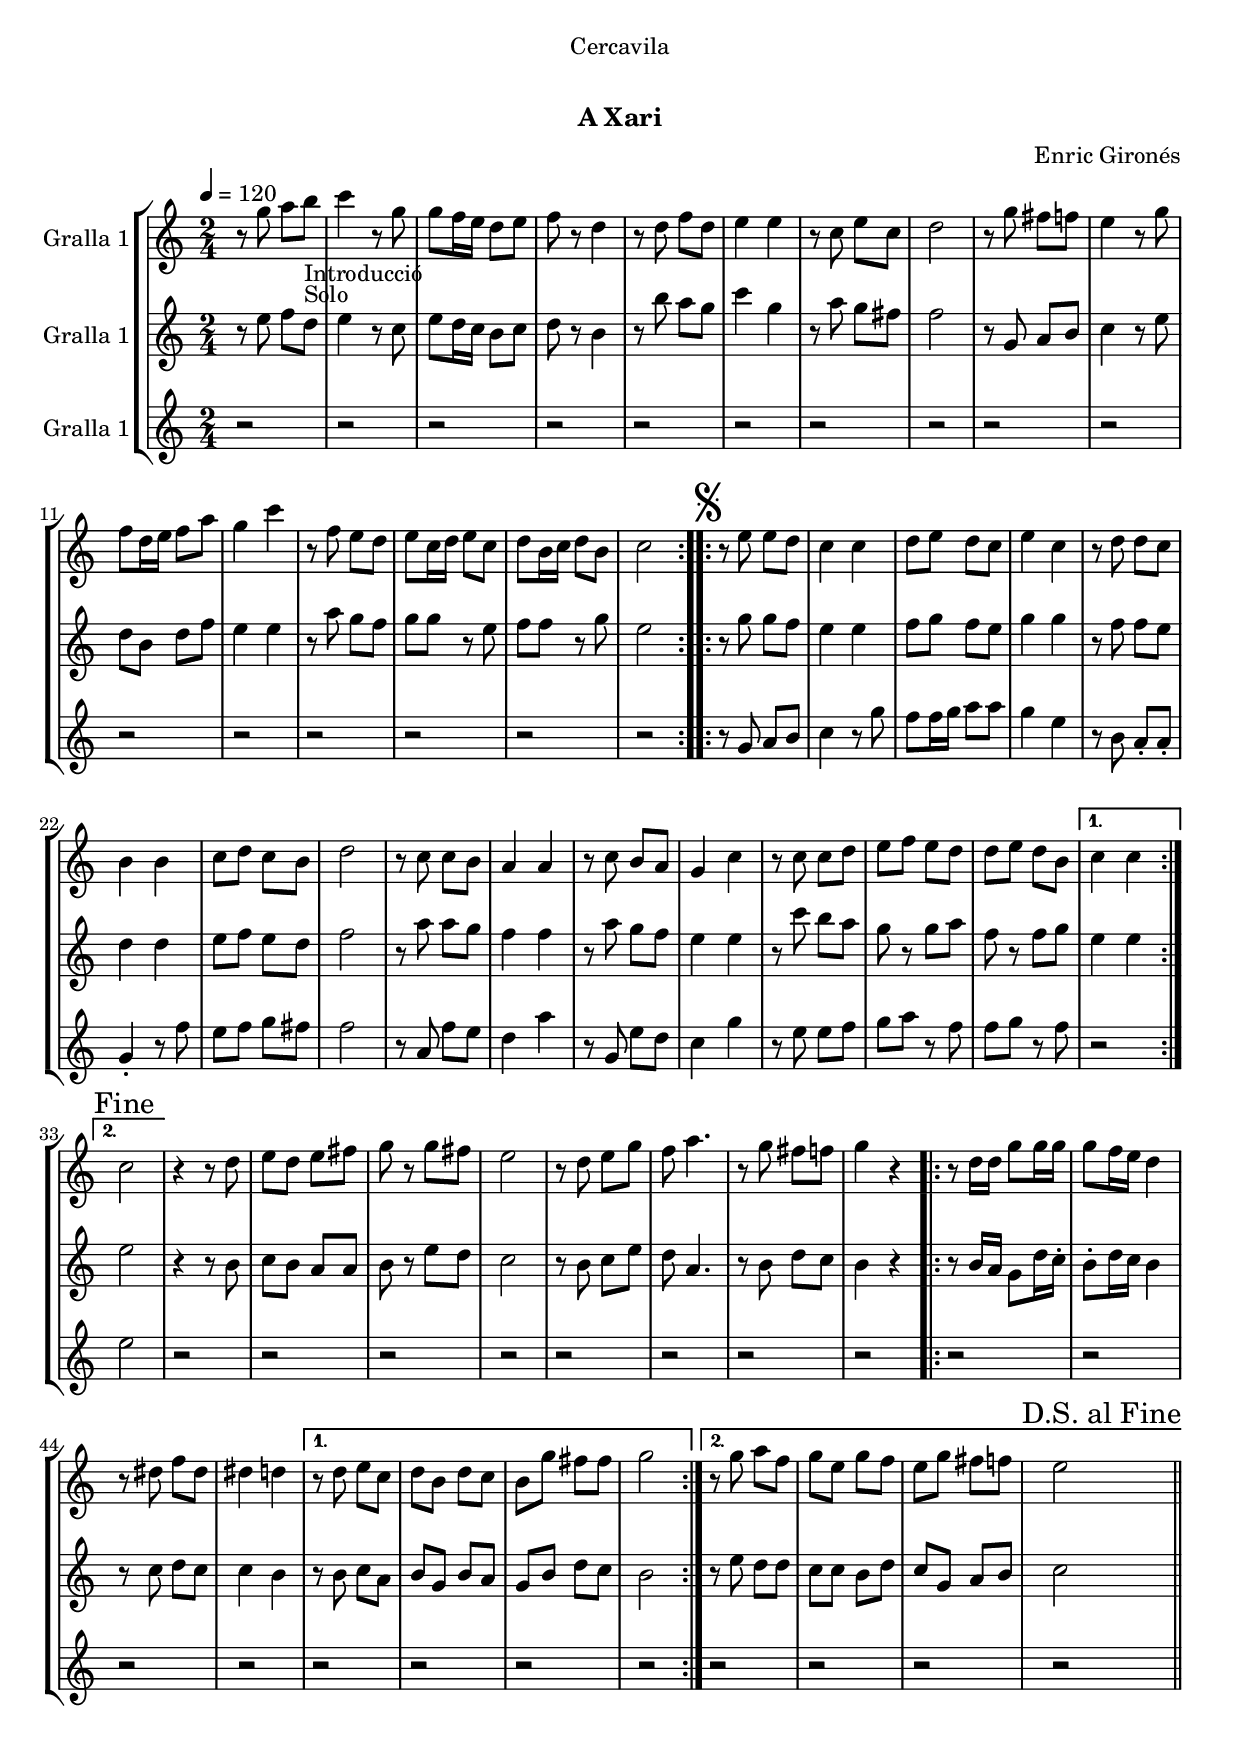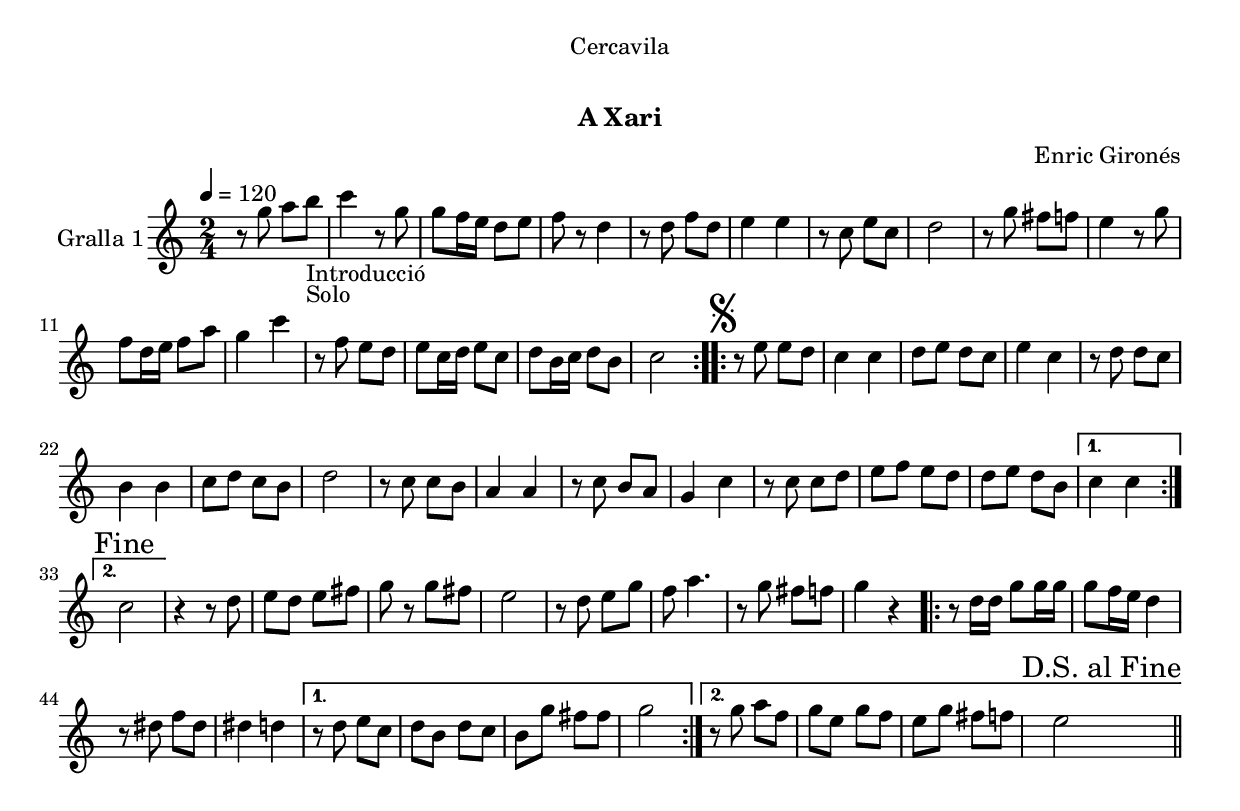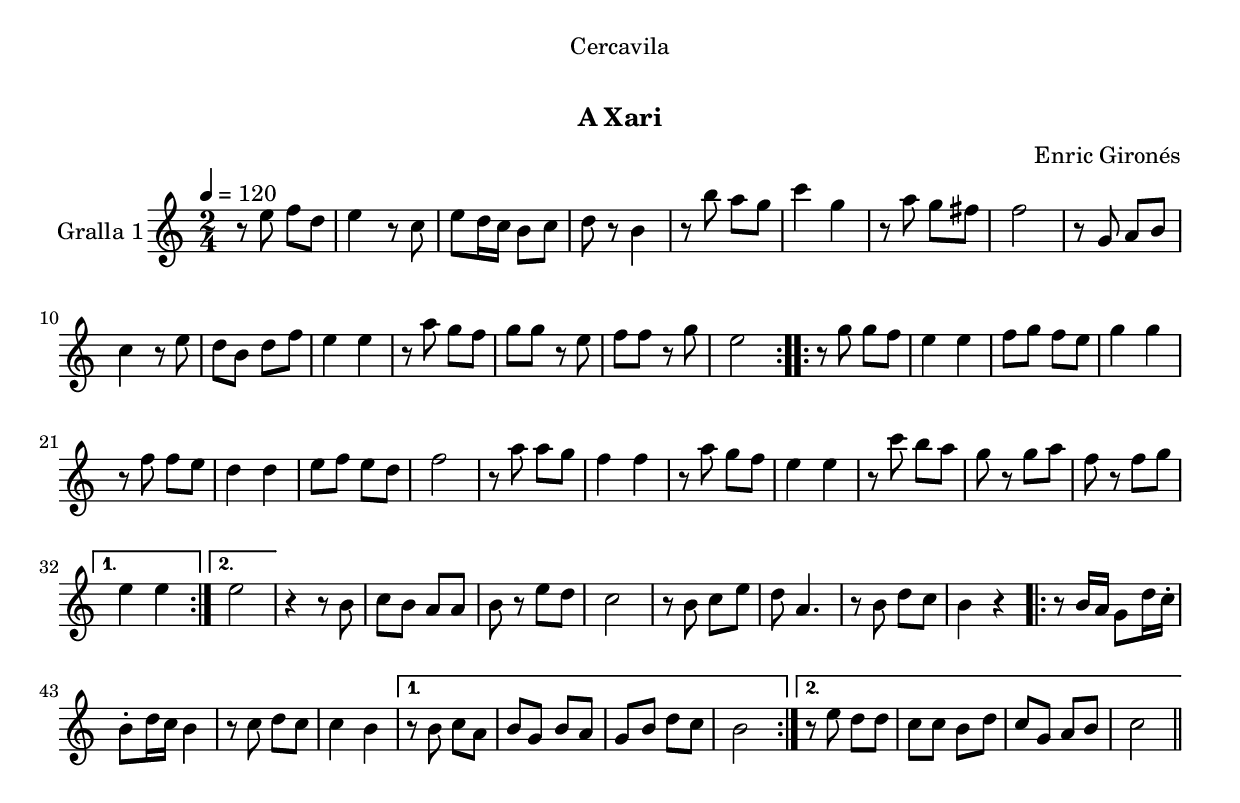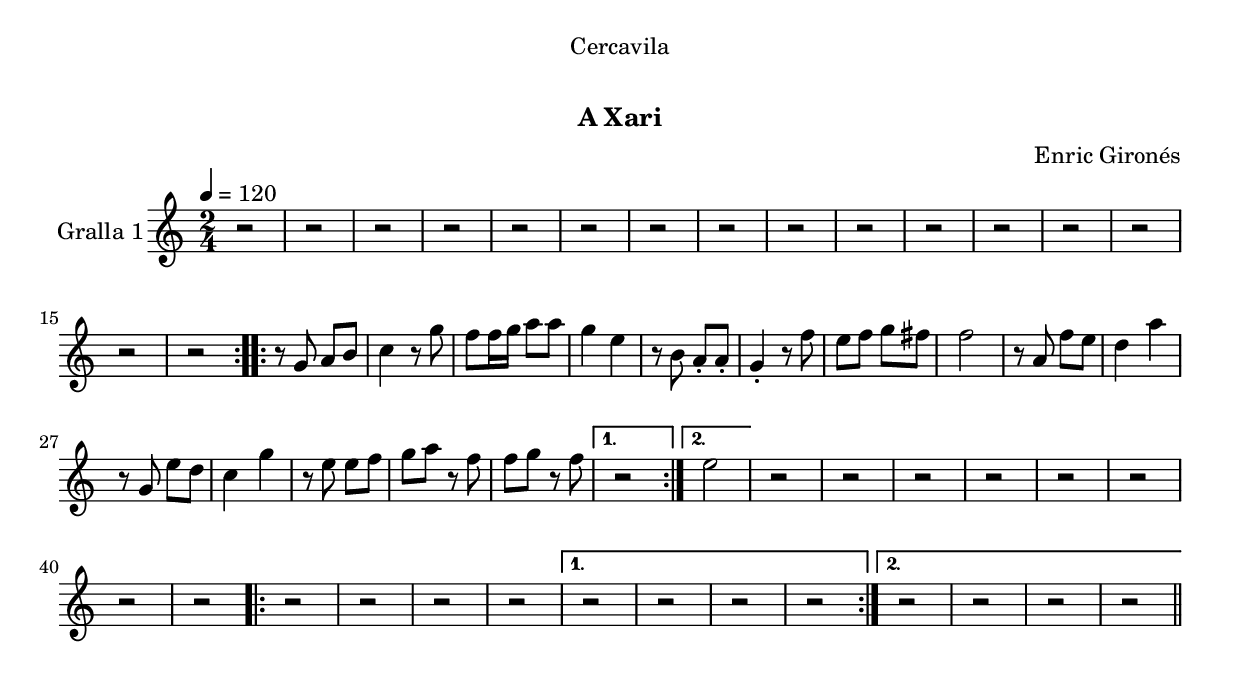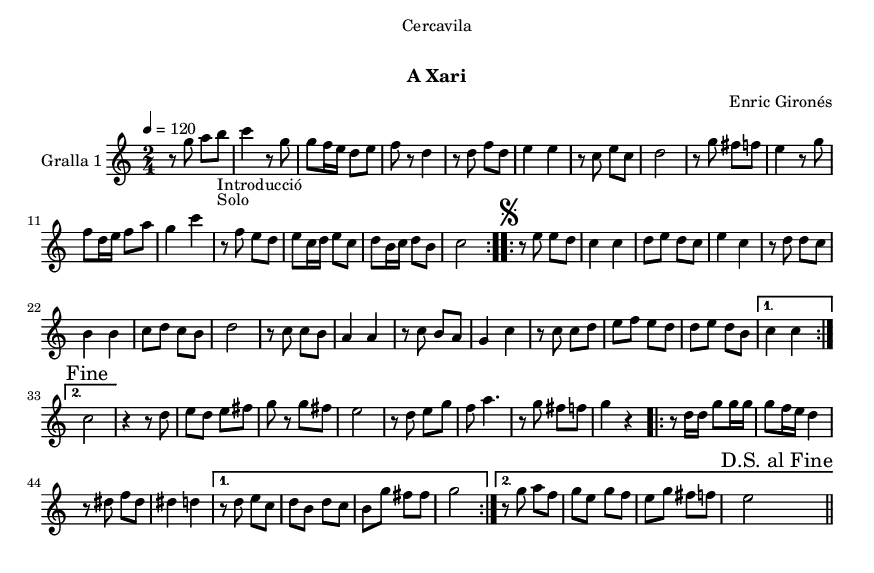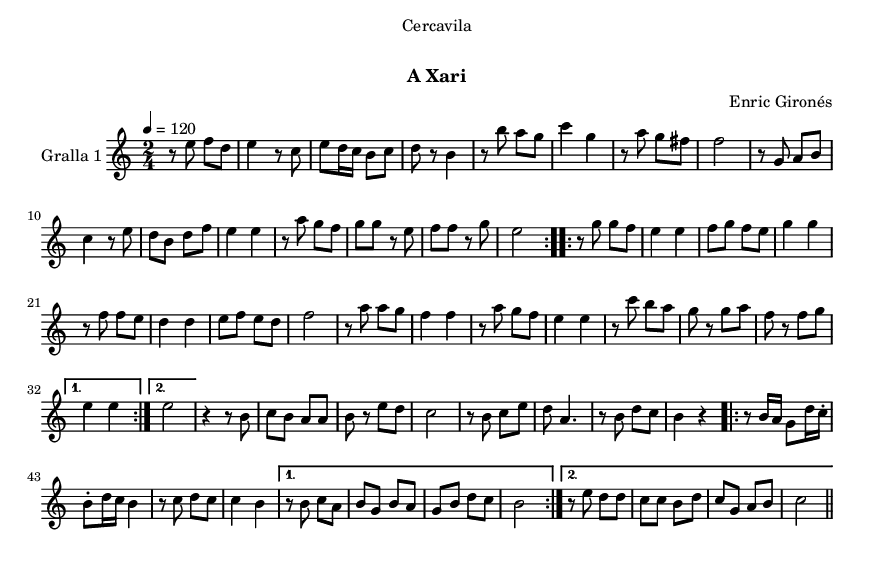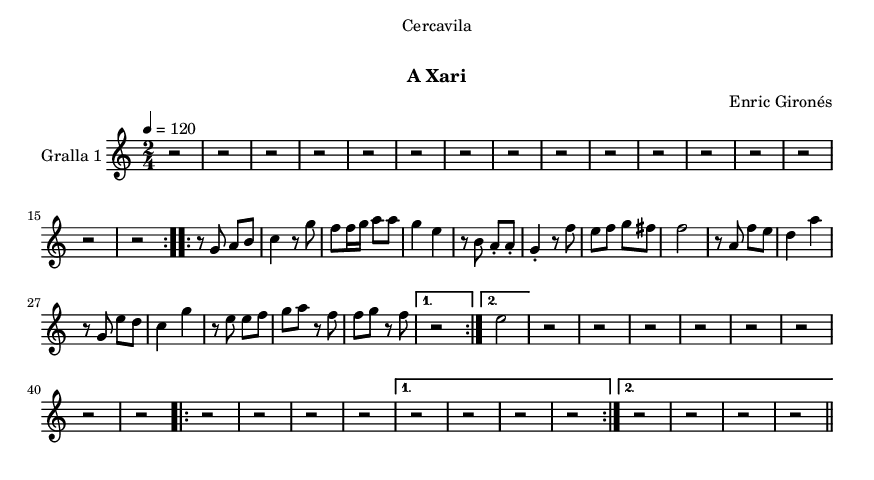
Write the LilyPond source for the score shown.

\version "2.16.0"

\header {
  dedication="Cercavila"
  title="  "
  subtitle="A Xari"
  subsubtitle=""
  poet=""
  meter=""
  piece=""
  composer="Enric Gironés"
  arranger=""
  opus=""
  instrument=""
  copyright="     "
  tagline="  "
}

liniaroAa =
\relative g''
{
  \tempo 4=120
  \clef treble
  \key c \major
  \time 2/4
  \repeat volta 2 { r8 g a b _"Introducció" _"Solo"  |
  c4 r8 g  |
  g8 f16 e d8 e  |
  f8 r d4  |
  %05
  r8 d f d  |
  e4 e  |
  r8 c e c  |
  d2  |
  r8 g fis f  |
  %10
  e4 r8 g  |
  f8 d16 e f8 a  |
  g4 c  |
  r8 f, e d  |
  e8 c16 d e8 c  |
  %15
  d8 b16 c d8 b  |
  c2  | }
  \repeat volta 2 { \mark \markup {\musicglyph #"scripts.segno"} r8 e e  d  |
  c4 c  |
  d8 e d c  |
  %20
  e4 c  |
  r8 d d c  |
  b4 b  |
  c8 d c b  |
  d2  |
  %25
  r8 c c b  |
  a4 a  |
  r8 c b a  |
  g4 c  |
  r8 c c d  |
  %30
  e8 f e d  |
  d8 e d b }
  \alternative { { c4 c }
  { \mark "Fine" c2 } }
  r4 r8  d   |
  %35
  e8 d e fis  |
  g8 r g fis  |
  e2  |
  r8 d e g  |
  f8 a4.  |
  %40
  r8 g fis f  |
  g4 r  |
  \repeat volta 2 { r8 d16 d g8 g16 g  |
  g8 f16 e d4  |
  r8 dis f dis  |
  %45
  dis4 d }
  \alternative { { r8 d e c  |
  d8 b d c  |
  b8 g' fis fis  |
  g2 }
  %50
  { r8 g a f  |
  g8 e g f  |
  e8 g fis f  |
  \mark "D.S. al Fine" e2 } } \bar "||"
}

liniaroAb =
\relative e''
{
  \tempo 4=120
  \clef treble
  \key c \major
  \time 2/4
  \repeat volta 2 { r8 e f d  |
  e4 r8 c  |
  e8 d16 c b8 c  |
  d8 r b4  |
  %05
  r8 b' a g  |
  c4 g  |
  r8 a g fis  |
  f2  |
  r8 g, a b  |
  %10
  c4 r8 e  |
  d8 b d f  |
  e4 e  |
  r8 a g f  |
  g8 g r e  |
  %15
  f8 f r g  |
  e2  | }
  \repeat volta 2 { r8 g g f  |
  e4 e  |
  f8 g f e  |
  %20
  g4 g  |
  r8 f f e  |
  d4 d  |
  e8 f e d  |
  f2  |
  %25
  r8 a a g  |
  f4 f  |
  r8 a g f  |
  e4 e  |
  r8 c' b a  |
  %30
  g8 r g a  |
  f8 r f g }
  \alternative { { e4 e }
  { e2 } }
  r4 r8 b  |
  %35
  c8 b a a  |
  b8 r e d  |
  c2  |
  r8 b c e  |
  d8 a4.  |
  %40
  r8 b d c  |
  b4 r  |
  \repeat volta 2 { r8 b16 a g8 d'16 c -.  |
  b8 -. d16 c b4  |
  r8 c d c  |
  %45
  c4 b }
  \alternative { { r8 b c a  |
  b8 g b a  |
  g8 b d c  |
  b2 }
  %50
  { r8 e d d  |
  c8 c b d  |
  c8 g a b  |
  c2 } } \bar "||"
}

liniaroAc =
\relative g'
{
  \tempo 4=120
  \clef treble
  \key c \major
  \time 2/4
  \repeat volta 2 { r2  |
  r2  |
  r2  |
  r2  |
  %05
  r2  |
  r2  |
  r2  |
  r2  |
  r2  |
  %10
  r2  |
  r2  |
  r2  |
  r2  |
  r2  |
  %15
  r2  |
  r2  | }
  \repeat volta 2 { r8 g a b  |
  c4 r8 g'  |
  f8 f16 g a8 a  |
  %20
  g4 e  |
  r8 b a -. a -.  |
  g4 -. r8 f'  |
  e8 f g fis  |
  f2  |
  %25
  r8 a, f' e  |
  d4 a'  |
  r8 g, e' d  |
  c4 g'  |
  r8 e e f  |
  %30
  g8 a r f  |
  f8 g r f }
  \alternative { { r2 }
  { e2 } }
  r2  |
  %35
  r2  |
  r2  |
  r2  |
  r2  |
  r2  |
  %40
  r2  |
  r2  |
  \repeat volta 2 { r2  |
  r2  |
  r2  |
  %45
  r2 }
  \alternative { { r2  |
  r2  |
  r2  |
  r2 }
  %50
  { r2  |
  r2  |
  r2  |
  r2 } } \bar "||"
}

\book {

\paper {
  print-page-number = false
}

\bookpart {
  \score {
    \new StaffGroup {
      \override Score.RehearsalMark #'self-alignment-X = #LEFT
      <<
        \new Staff \with {instrumentName = #"Gralla 1" } \liniaroAa
        \new Staff \with {instrumentName = #"Gralla 1" } \liniaroAb
        \new Staff \with {instrumentName = #"Gralla 1" } \liniaroAc
      >>
    }
    \layout {}
  }\score { \unfoldRepeats
    \new StaffGroup {
      \override Score.RehearsalMark #'self-alignment-X = #LEFT
      <<
        \new Staff \with {instrumentName = #"Gralla 1" } \liniaroAa
        \new Staff \with {instrumentName = #"Gralla 1" } \liniaroAb
        \new Staff \with {instrumentName = #"Gralla 1" } \liniaroAc
      >>
    }
    \midi {}
  }
}

\bookpart {
  \header {}
  \score {
    \new StaffGroup {
      \override Score.RehearsalMark #'self-alignment-X = #LEFT
      <<
        \new Staff \with {instrumentName = #"Gralla 1" } \liniaroAa
      >>
    }
    \layout {}
  }\score { \unfoldRepeats
    \new StaffGroup {
      \override Score.RehearsalMark #'self-alignment-X = #LEFT
      <<
        \new Staff \with {instrumentName = #"Gralla 1" } \liniaroAa
      >>
    }
    \midi {}
  }
}

\bookpart {
  \header {}
  \score {
    \new StaffGroup {
      \override Score.RehearsalMark #'self-alignment-X = #LEFT
      <<
        \new Staff \with {instrumentName = #"Gralla 1" } \liniaroAb
      >>
    }
    \layout {}
  }\score { \unfoldRepeats
    \new StaffGroup {
      \override Score.RehearsalMark #'self-alignment-X = #LEFT
      <<
        \new Staff \with {instrumentName = #"Gralla 1" } \liniaroAb
      >>
    }
    \midi {}
  }
}

\bookpart {
  \header {}
  \score {
    \new StaffGroup {
      \override Score.RehearsalMark #'self-alignment-X = #LEFT
      <<
        \new Staff \with {instrumentName = #"Gralla 1" } \liniaroAc
      >>
    }
    \layout {}
  }\score { \unfoldRepeats
    \new StaffGroup {
      \override Score.RehearsalMark #'self-alignment-X = #LEFT
      <<
        \new Staff \with {instrumentName = #"Gralla 1" } \liniaroAc
      >>
    }
    \midi {}
  }
}

}

\book {

\paper {
  print-page-number = false
  #(set-paper-size "a6landscape")
  #(layout-set-staff-size 14)
}

\bookpart {
  \header {}
  \score {
    \new StaffGroup {
      \override Score.RehearsalMark #'self-alignment-X = #LEFT
      <<
        \new Staff \with {instrumentName = #"Gralla 1" } \liniaroAa
      >>
    }
    \layout {}
  }
}

\bookpart {
  \header {}
  \score {
    \new StaffGroup {
      \override Score.RehearsalMark #'self-alignment-X = #LEFT
      <<
        \new Staff \with {instrumentName = #"Gralla 1" } \liniaroAb
      >>
    }
    \layout {}
  }
}

\bookpart {
  \header {}
  \score {
    \new StaffGroup {
      \override Score.RehearsalMark #'self-alignment-X = #LEFT
      <<
        \new Staff \with {instrumentName = #"Gralla 1" } \liniaroAc
      >>
    }
    \layout {}
  }
}

}

